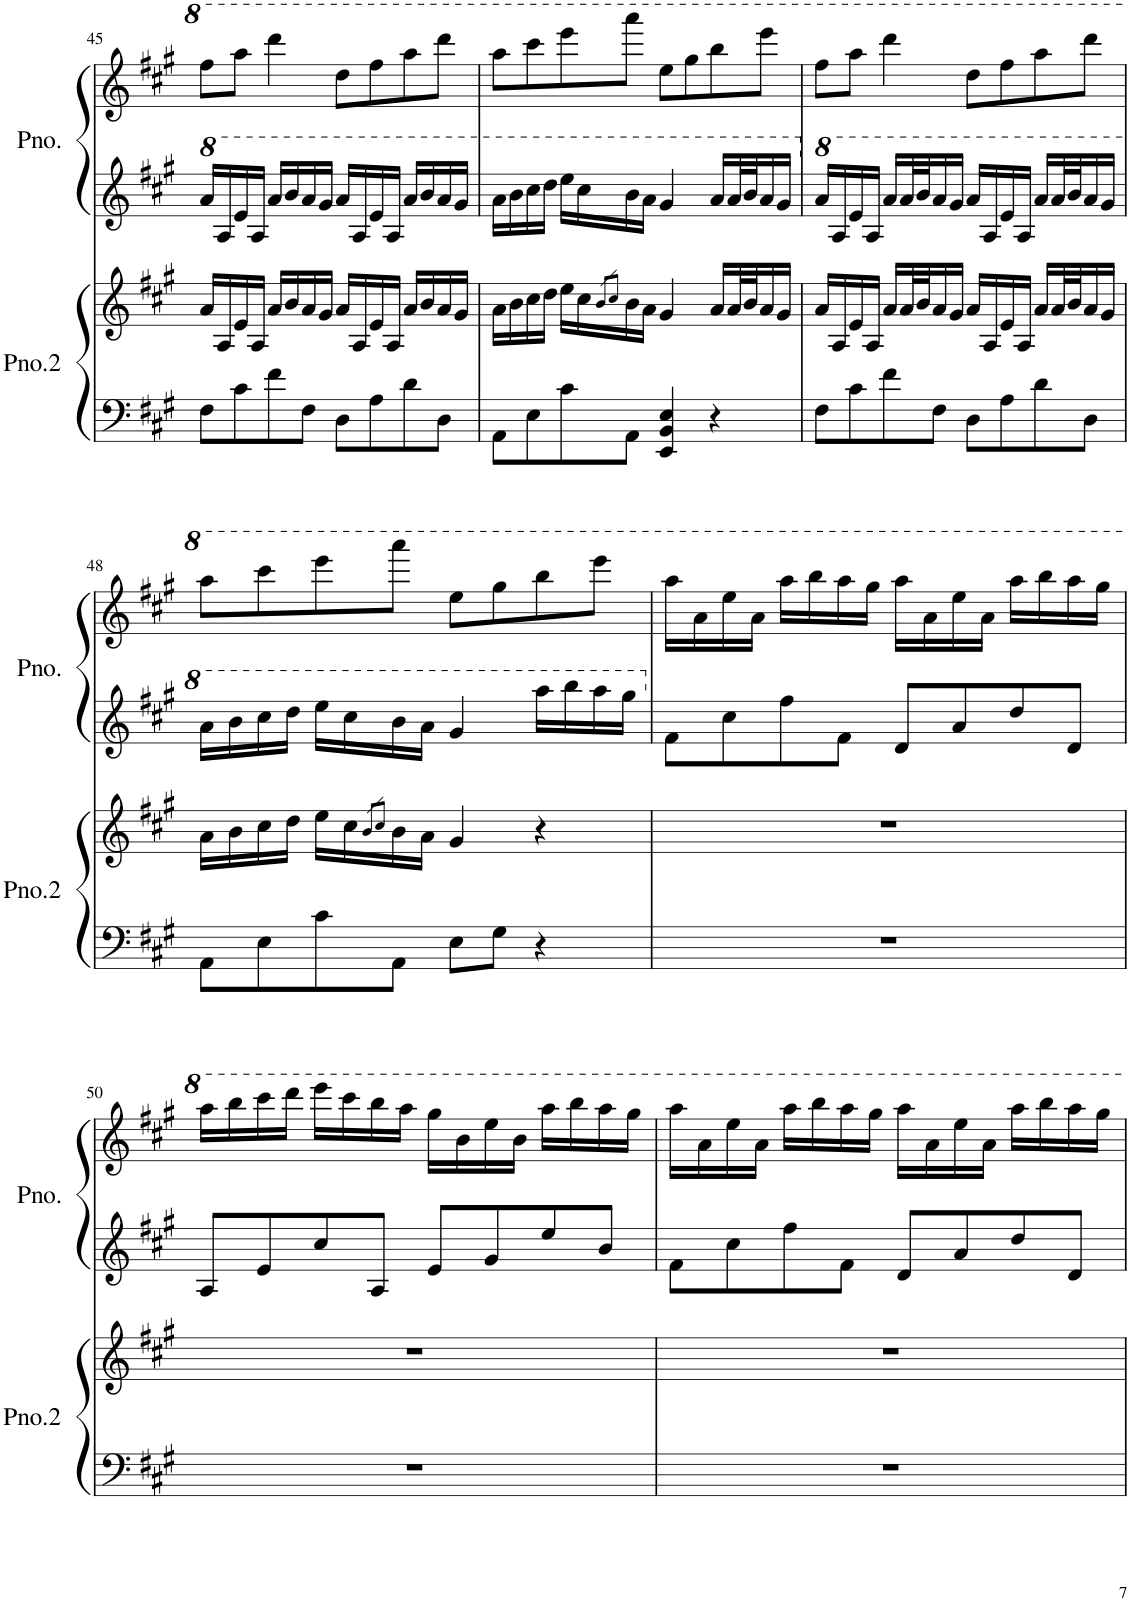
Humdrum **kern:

**kern	**kern	**kern	**kern
*part2	*part2	*part1	*part1
*staff4	*staff3	*staff2	*staff1
*I"Piano2	*	*I"Piano	*
*I'Pno.2	*	*I'Pno.	*
!!LO:PB:g=z
*clefF4	*clefG2	*clefG2	*clefG2
*k[f#c#g#]	*k[f#c#g#]	*k[f#c#g#]	*k[f#c#g#]
*M4/4	*M4/4	*M4/4	*M4/4
*	*	*8va	*
=45	=45	=45	=45
8F#\L	16a/LL	16aa/LL	8fff#\L
.	16A/	16a/	.
8c#\	16e/	16ee/	8aaa\J
.	16A/JJ	16a/JJ	.
8f#\	16a/LL	16aa/LL	4dddd\
.	16b/	16bb/	.
8F#\J	16a/	16aa/	.
.	16g#/JJ	16gg#/JJ	.
8D\L	16a/LL	16aa/LL	8ddd\L
.	16A/	16a/	.
8A\	16e/	16ee/	8fff#\
.	16A/JJ	16a/JJ	.
8d\	16a/LL	16aa/LL	8aaa\
.	16b/	16bb/	.
8D\J	16a/	16aa/	8dddd\J
.	16g#/JJ	16gg#/JJ	.
=46	=46	=46	=46
8AA\L	16a\LL	16aa\LL	8aaa\L
.	16b\	16bb\	.
8E\	16cc#\	16ccc#\	8cccc#\
.	16dd\JJ	16ddd\JJ	.
8c#\	16ee\LL	16eee\LL	8eeee\
.	16cc#\	16ccc#\	.
.	8qb/L	.	.
.	8qcc#/J	.	.
8AA\J	16b\	16bb\	8aaaa\J
.	16a\JJ	16aa\JJ	.
4EE/ 4BB/ 4E/	4g#/	4gg#/	8eee\L
.	.	.	8ggg#\
4r	16a/LL	16aa/LL	8bbb\
.	32a/L	32aa/L	.
.	32b/J	32bb/J	.
.	16a/	16aa/	8eeee\J
.	16g#/JJ	16gg#/JJ	.
=47	=47	=47	=47
*	*	*X8va	*
*	*	*8va	*
8F#\L	16a/LL	16aa/LL	8fff#\L
.	16A/	16a/	.
8c#\	16e/	16ee/	8aaa\J
.	16A/JJ	16a/JJ	.
8f#\	16a/LL	16aa/LL	4dddd\
.	32a/L	32aa/L	.
.	32b/J	32bb/J	.
8F#\J	16a/	16aa/	.
.	16g#/JJ	16gg#/JJ	.
8D\L	16a/LL	16aa/LL	8ddd\L
.	16A/	16a/	.
8A\	16e/	16ee/	8fff#\
.	16A/JJ	16a/JJ	.
8d\	16a/LL	16aa/LL	8aaa\
.	32a/L	32aa/L	.
.	32b/J	32bb/J	.
8D\J	16a/	16aa/	8dddd\J
.	16g#/JJ	16gg#/JJ	.
!!LO:LB:g=z
=48	=48	=48	=48
8AA\L	16a\LL	16aa\LL	8aaa\L
.	16b\	16bb\	.
8E\	16cc#\	16ccc#\	8cccc#\
.	16dd\JJ	16ddd\JJ	.
8c#\	16ee\LL	16eee\LL	8eeee\
.	16cc#\	16ccc#\	.
.	8qb/L	.	.
.	8qcc#/J	.	.
8AA\J	16b\	16bb\	8aaaa\J
.	16a\JJ	16aa\JJ	.
8E\L	4g#/	4gg#/	8eee\L
8G#\J	.	.	8ggg#\
4r	4r	16aaa\LL	8bbb\
.	.	16bbb\	.
.	.	16aaa\	8eeee\J
.	.	16ggg#\JJ	.
=49	=49	=49	=49
*	*	*X8va	*
1r	1r	8f#\L	16aaa\LL
.	.	.	16aa\
.	.	8cc#\	16eee\
.	.	.	16aa\JJ
.	.	8ff#\	16aaa\LL
.	.	.	16bbb\
.	.	8f#\J	16aaa\
.	.	.	16ggg#\JJ
.	.	8d/L	16aaa\LL
.	.	.	16aa\
.	.	8a/	16eee\
.	.	.	16aa\JJ
.	.	8dd/	16aaa\LL
.	.	.	16bbb\
.	.	8d/J	16aaa\
.	.	.	16ggg#\JJ
!!LO:LB:g=z
=50	=50	=50	=50
1r	1r	8A/L	16aaa\LL
.	.	.	16bbb\
.	.	8e/	16cccc#\
.	.	.	16dddd\JJ
.	.	8cc#/	16eeee\LL
.	.	.	16cccc#\
.	.	8A/J	16bbb\
.	.	.	16aaa\JJ
.	.	8e/L	16ggg#\LL
.	.	.	16bb\
.	.	8g#/	16eee\
.	.	.	16bb\JJ
.	.	8ee/	16aaa\LL
.	.	.	16bbb\
.	.	8b/J	16aaa\
.	.	.	16ggg#\JJ
=51	=51	=51	=51
1r	1r	8f#\L	16aaa\LL
.	.	.	16aa\
.	.	8cc#\	16eee\
.	.	.	16aa\JJ
.	.	8ff#\	16aaa\LL
.	.	.	16bbb\
.	.	8f#\J	16aaa\
.	.	.	16ggg#\JJ
.	.	8d/L	16aaa\LL
.	.	.	16aa\
.	.	8a/	16eee\
.	.	.	16aa\JJ
.	.	8dd/	16aaa\LL
.	.	.	16bbb\
.	.	8d/J	16aaa\
.	.	.	16ggg#\JJ
=	=	=	=
*-	*-	*-	*-
